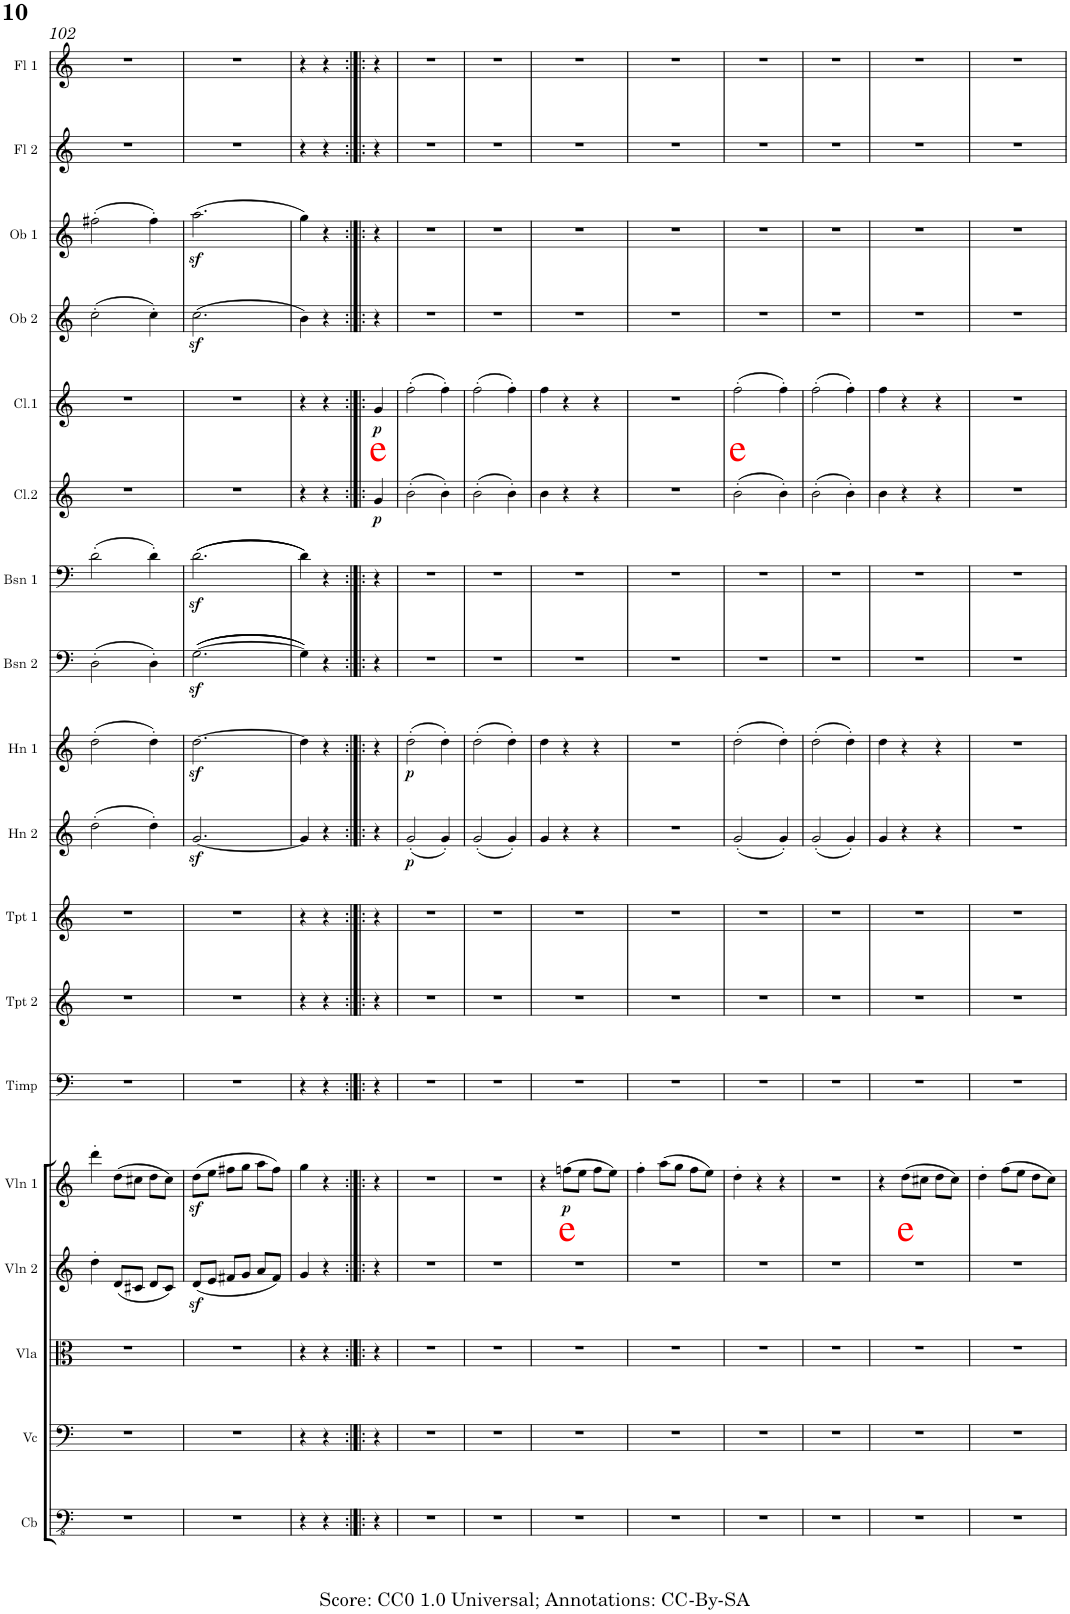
**kern	**kern	**kern	**kern	**kern	**text	**dynam	**kern	**kern	**kern	**kern	**dynam	**kern	**dynam	**kern	**kern	**kern	**dynam	**kern	**text	**dynam	**kern	**kern	**kern	**kern
*part18	*part17	*part16	*part15	*part14	*part14	*part14	*part13	*part12	*part11	*part10	*part10	*part9	*part9	*part8	*part7	*part6	*part6	*part5	*part5	*part5	*part4	*part3	*part2	*part1
*staff18	*staff17	*staff16	*staff15	*staff14	*staff14	*staff14	*staff13	*staff12	*staff11	*staff10	*staff10	*staff9	*staff9	*staff8	*staff7	*staff6	*staff6	*staff5	*staff5	*staff5	*staff4	*staff3	*staff2	*staff1
*I"Contrabass	*I"Violoncello	*I"Viola	*I"Violin 2	*I"Violin 1	*	*	*I"Timpani	*I"C Trumpet 2	*I"C Trumpet 1	*I"C Horn 2	*	*I"C Horn 1	*	*I"Bassoon 2	*I"Bassoon 1	*I"C Clarinet 2	*	*I"C Clarinet 1	*	*	*I"Oboe 2	*I"Oboe 1	*I"Flute 2	*I"Flute 1
*I'Cb	*I'Vc	*I'Vla	*I'Vln 2	*I'Vln 1	*	*	*I'Timp	*I'Tpt 2	*I'Tpt 1	*I'Hn 2	*	*I'Hn 1	*	*I'Bsn 2	*I'Bsn 1	*I'Cl.2	*	*I'Cl.1	*	*	*I'Ob 2	*I'Ob 1	*I'Fl 2	*I'Fl 1
!!LO:PB:g=z
*clefFv4	*clefF4	*clefC3	*clefG2	*clefG2	*	*	*clefF4	*clefG2	*clefG2	*clefG2	*	*clefG2	*	*clefF4	*clefF4	*clefG2	*	*clefG2	*	*	*clefG2	*clefG2	*clefG2	*clefG2
*	*	*	*	*	*	*	*	*	*	*Trd7c12	*	*Trd7c12	*	*	*	*Trd1c2	*	*Trd1c2	*	*	*	*	*	*
*k[]	*k[]	*k[]	*k[]	*k[]	*	*	*k[]	*k[]	*k[]	*k[]	*	*k[]	*	*k[]	*k[]	*k[]	*	*k[]	*	*	*k[]	*k[]	*k[]	*k[]
*M3/4	*M3/4	*M3/4	*M3/4	*M3/4	*	*	*M3/4	*M3/4	*M3/4	*M3/4	*	*M3/4	*	*M3/4	*M3/4	*M3/4	*	*M3/4	*	*	*M3/4	*M3/4	*M3/4	*M3/4
=102	=102	=102	=102	=102	=102	=102	=102	=102	=102	=102	=102	=102	=102	=102	=102	=102	=102	=102	=102	=102	=102	=102	=102	=102
2.r	2.r	2.r	4dd'\	4ddd'\	.	.	2.r	2.r	2.r	(2dd'\	.	(2dd'\	.	(2D'\	(2d'\	2.r	.	2.r	.	.	(2cc'\	(2ff#X'\	2.r	2.r
.	.	.	(8d/L	(8dd\L	.	.	.	.	.	.	.	.	.	.	.	.	.	.	.	.	.	.	.	.
.	.	.	8c#X/J	8cc#X\J	.	.	.	.	.	.	.	.	.	.	.	.	.	.	.	.	.	.	.	.
.	.	.	8d/L	8dd\L	.	.	.	.	.	4dd'\)	.	4dd'\)	.	4D'\)	4d'\)	.	.	.	.	.	4cc'\)	4ff#'\)	.	.
.	.	.	8c#/J)	8cc#\J)	.	.	.	.	.	.	.	.	.	.	.	.	.	.	.	.	.	.	.	.
=103	=103	=103	=103	=103	=103	=103	=103	=103	=103	=103	=103	=103	=103	=103	=103	=103	=103	=103	=103	=103	=103	=103	=103	=103
2.r	2.r	2.r	(8dz</L	(8ddz<\L	.	.	2.r	2.r	2.r	[2.gz</	.	[2.ddz<\	.	(([2.Gz<\	((2.dz<\	2.r	.	2.r	.	.	(2.ccz<\	(2.aaz<\	2.r	2.r
.	.	.	8e/J	8ee\J	.	.	.	.	.	.	.	.	.	.	.	.	.	.	.	.	.	.	.	.
.	.	.	8f#X/L	8ff#X\L	.	.	.	.	.	.	.	.	.	.	.	.	.	.	.	.	.	.	.	.
.	.	.	8g/J	8gg\J	.	.	.	.	.	.	.	.	.	.	.	.	.	.	.	.	.	.	.	.
.	.	.	8a/L	8aa\L	.	.	.	.	.	.	.	.	.	.	.	.	.	.	.	.	.	.	.	.
.	.	.	8f#/J)	8ff#\J)	.	.	.	.	.	.	.	.	.	.	.	.	.	.	.	.	.	.	.	.
=104	=104	=104	=104	=104	=104	=104	=104	=104	=104	=104	=104	=104	=104	=104	=104	=104	=104	=104	=104	=104	=104	=104	=104	=104
4r	4r	4r	4g/	4gg\	.	.	4r	4r	4r	4g/]	.	4dd\]	.	4G\]))	4d\))	4r	.	4r	.	.	4b\)	4gg\)	4r	4r
4r	4r	4r	4r	4r	.	.	4r	4r	4r	4r	.	4r	.	4r	4r	4r	.	4r	.	.	4r	4r	4r	4r
=105:|!|:	=105:|!|:	=105:|!|:	=105:|!|:	=105:|!|:	=105:|!|:	=105:|!|:	=105:|!|:	=105:|!|:	=105:|!|:	=105:|!|:	=105:|!|:	=105:|!|:	=105:|!|:	=105:|!|:	=105:|!|:	=105:|!|:	=105:|!|:	=105:|!|:	=105:|!|:	=105:|!|:	=105:|!|:	=105:|!|:	=105:|!|:	=105:|!|:
!	!	!	!	!	!	!	!	!	!	!	!	!	!	!	!	!	!LO:DY:b	!	!LO:LY:b:color=#FF0000	!LO:DY:b	!	!	!	!
4r	4r	4r	4r	4r	.	.	4r	4r	4r	4r	.	4r	.	4r	4r	4g/	p	4g/	e	p	4r	4r	4r	4r
=106	=106	=106	=106	=106	=106	=106	=106	=106	=106	=106	=106	=106	=106	=106	=106	=106	=106	=106	=106	=106	=106	=106	=106	=106
!	!	!	!	!	!	!	!	!	!	!	!LO:DY:b	!	!LO:DY:b	!	!	!	!	!	!	!	!	!	!	!
2.r	2.r	2.r	2.r	2.r	.	.	2.r	2.r	2.r	(2g'/	p	(2dd'\	p	2.r	2.r	(2b'\	.	(2ff'\	.	.	2.r	2.r	2.r	2.r
.	.	.	.	.	.	.	.	.	.	4g'/)	.	4dd'\)	.	.	.	4b'\)	.	4ff'\)	.	.	.	.	.	.
=107	=107	=107	=107	=107	=107	=107	=107	=107	=107	=107	=107	=107	=107	=107	=107	=107	=107	=107	=107	=107	=107	=107	=107	=107
2.r	2.r	2.r	2.r	2.r	.	.	2.r	2.r	2.r	(2g'/	.	(2dd'\	.	2.r	2.r	(2b'\	.	(2ff'\	.	.	2.r	2.r	2.r	2.r
.	.	.	.	.	.	.	.	.	.	4g'/)	.	4dd'\)	.	.	.	4b'\)	.	4ff'\)	.	.	.	.	.	.
=108	=108	=108	=108	=108	=108	=108	=108	=108	=108	=108	=108	=108	=108	=108	=108	=108	=108	=108	=108	=108	=108	=108	=108	=108
2.r	2.r	2.r	2.r	4r	.	.	2.r	2.r	2.r	4g/	.	4dd\	.	2.r	2.r	4b\	.	4ff\	.	.	2.r	2.r	2.r	2.r
!	!	!	!	!	!LO:LY:b:color=#FF0000	!LO:DY:b	!	!	!	!	!	!	!	!	!	!	!	!	!	!	!	!	!	!
.	.	.	.	(8ffn\L	e	p	.	.	.	4r	.	4r	.	.	.	4r	.	4r	.	.	.	.	.	.
.	.	.	.	8ee\J	.	.	.	.	.	.	.	.	.	.	.	.	.	.	.	.	.	.	.	.
.	.	.	.	8ff\L	.	.	.	.	.	4r	.	4r	.	.	.	4r	.	4r	.	.	.	.	.	.
.	.	.	.	8ee\J)	.	.	.	.	.	.	.	.	.	.	.	.	.	.	.	.	.	.	.	.
=109	=109	=109	=109	=109	=109	=109	=109	=109	=109	=109	=109	=109	=109	=109	=109	=109	=109	=109	=109	=109	=109	=109	=109	=109
2.r	2.r	2.r	2.r	4ff'\	.	.	2.r	2.r	2.r	2.r	.	2.r	.	2.r	2.r	2.r	.	2.r	.	.	2.r	2.r	2.r	2.r
.	.	.	.	(8aa\L	.	.	.	.	.	.	.	.	.	.	.	.	.	.	.	.	.	.	.	.
.	.	.	.	8gg\J	.	.	.	.	.	.	.	.	.	.	.	.	.	.	.	.	.	.	.	.
.	.	.	.	8ff\L	.	.	.	.	.	.	.	.	.	.	.	.	.	.	.	.	.	.	.	.
.	.	.	.	8ee\J)	.	.	.	.	.	.	.	.	.	.	.	.	.	.	.	.	.	.	.	.
=110	=110	=110	=110	=110	=110	=110	=110	=110	=110	=110	=110	=110	=110	=110	=110	=110	=110	=110	=110	=110	=110	=110	=110	=110
!	!	!	!	!	!	!	!	!	!	!	!	!	!	!	!	!	!	!	!LO:LY:b:color=#FF0000	!	!	!	!	!
2.r	2.r	2.r	2.r	4dd'\	.	.	2.r	2.r	2.r	(2g'/	.	(2dd'\	.	2.r	2.r	(2b'\	.	(2ff'\	e	.	2.r	2.r	2.r	2.r
.	.	.	.	4r	.	.	.	.	.	.	.	.	.	.	.	.	.	.	.	.	.	.	.	.
.	.	.	.	4r	.	.	.	.	.	4g'/)	.	4dd'\)	.	.	.	4b'\)	.	4ff'\)	.	.	.	.	.	.
=111	=111	=111	=111	=111	=111	=111	=111	=111	=111	=111	=111	=111	=111	=111	=111	=111	=111	=111	=111	=111	=111	=111	=111	=111
2.r	2.r	2.r	2.r	2.r	.	.	2.r	2.r	2.r	(2g'/	.	(2dd'\	.	2.r	2.r	(2b'\	.	(2ff'\	.	.	2.r	2.r	2.r	2.r
.	.	.	.	.	.	.	.	.	.	4g'/)	.	4dd'\)	.	.	.	4b'\)	.	4ff'\)	.	.	.	.	.	.
=112	=112	=112	=112	=112	=112	=112	=112	=112	=112	=112	=112	=112	=112	=112	=112	=112	=112	=112	=112	=112	=112	=112	=112	=112
2.r	2.r	2.r	2.r	4r	.	.	2.r	2.r	2.r	4g/	.	4dd\	.	2.r	2.r	4b\	.	4ff\	.	.	2.r	2.r	2.r	2.r
!	!	!	!	!	!LO:LY:b:color=#FF0000	!	!	!	!	!	!	!	!	!	!	!	!	!	!	!	!	!	!	!
.	.	.	.	(8dd\L	e	.	.	.	.	4r	.	4r	.	.	.	4r	.	4r	.	.	.	.	.	.
.	.	.	.	8cc#X\J	.	.	.	.	.	.	.	.	.	.	.	.	.	.	.	.	.	.	.	.
.	.	.	.	8dd\L	.	.	.	.	.	4r	.	4r	.	.	.	4r	.	4r	.	.	.	.	.	.
.	.	.	.	8cc#\J)	.	.	.	.	.	.	.	.	.	.	.	.	.	.	.	.	.	.	.	.
=113	=113	=113	=113	=113	=113	=113	=113	=113	=113	=113	=113	=113	=113	=113	=113	=113	=113	=113	=113	=113	=113	=113	=113	=113
2.r	2.r	2.r	2.r	4dd'\	.	.	2.r	2.r	2.r	2.r	.	2.r	.	2.r	2.r	2.r	.	2.r	.	.	2.r	2.r	2.r	2.r
.	.	.	.	(8ff\L	.	.	.	.	.	.	.	.	.	.	.	.	.	.	.	.	.	.	.	.
.	.	.	.	8ee\J	.	.	.	.	.	.	.	.	.	.	.	.	.	.	.	.	.	.	.	.
.	.	.	.	8dd\L	.	.	.	.	.	.	.	.	.	.	.	.	.	.	.	.	.	.	.	.
.	.	.	.	8cc\J)	.	.	.	.	.	.	.	.	.	.	.	.	.	.	.	.	.	.	.	.
=	=	=	=	=	=	=	=	=	=	=	=	=	=	=	=	=	=	=	=	=	=	=	=	=
*-	*-	*-	*-	*-	*-	*-	*-	*-	*-	*-	*-	*-	*-	*-	*-	*-	*-	*-	*-	*-	*-	*-	*-	*-
